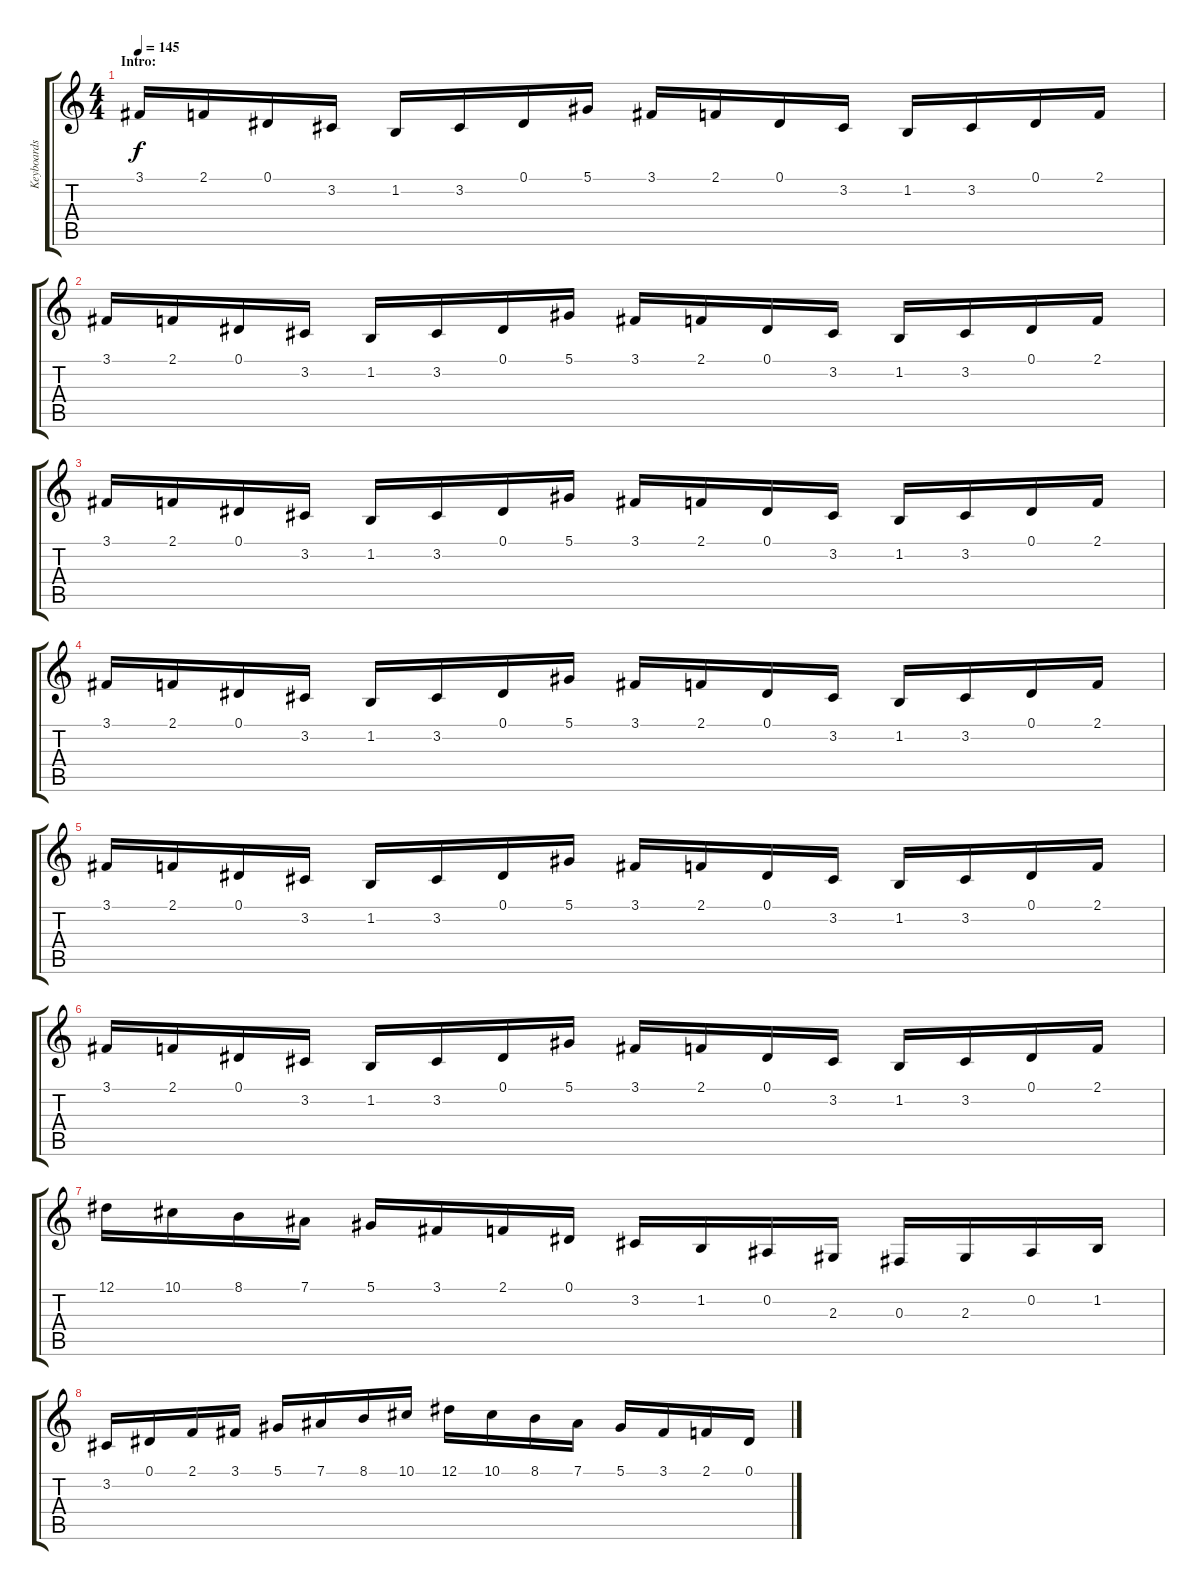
\track ("Keyboards" "Keyboards") {instrument pad5bowed}
\staff {score tabs}
\tuning (Eb4 Bb3 Gb3 Db3 Ab2 Eb2) {hide}
\ts (4 4)
\section ("" "Intro:")
\tempo 145
\clef g2
\ks c
3.1.16{dy f volume 12 instrument pad5bowed} 2.1.16 0.1.16 3.2.16 1.2.16 3.2.16 0.1.16 5.1.16 3.1.16 2.1.16 0.1.16 3.2.16 1.2.16 3.2.16 0.1.16 2.1.16 |
3.1.16 2.1.16 0.1.16 3.2.16 1.2.16 3.2.16 0.1.16 5.1.16 3.1.16 2.1.16 0.1.16 3.2.16 1.2.16 3.2.16 0.1.16 2.1.16 |
3.1.16 2.1.16 0.1.16 3.2.16 1.2.16 3.2.16 0.1.16 5.1.16 3.1.16 2.1.16 0.1.16 3.2.16 1.2.16 3.2.16 0.1.16 2.1.16 |
3.1.16 2.1.16 0.1.16 3.2.16 1.2.16 3.2.16 0.1.16 5.1.16 3.1.16 2.1.16 0.1.16 3.2.16 1.2.16 3.2.16 0.1.16 2.1.16 |
3.1.16 2.1.16 0.1.16 3.2.16 1.2.16 3.2.16 0.1.16 5.1.16 3.1.16 2.1.16 0.1.16 3.2.16 1.2.16 3.2.16 0.1.16 2.1.16 |
3.1.16 2.1.16 0.1.16 3.2.16 1.2.16 3.2.16 0.1.16 5.1.16 3.1.16 2.1.16 0.1.16 3.2.16 1.2.16 3.2.16 0.1.16 2.1.16 |
12.1.16 10.1.16 8.1.16 7.1.16 5.1.16 3.1.16 2.1.16 0.1.16 3.2.16 1.2.16 0.2.16 2.3.16 0.3.16 2.3.16 0.2.16 1.2.16 |
3.2.16 0.1.16 2.1.16 3.1.16 5.1.16 7.1.16 8.1.16 10.1.16 12.1.16 10.1.16 8.1.16 7.1.16 5.1.16 3.1.16 2.1.16 0.1.16
